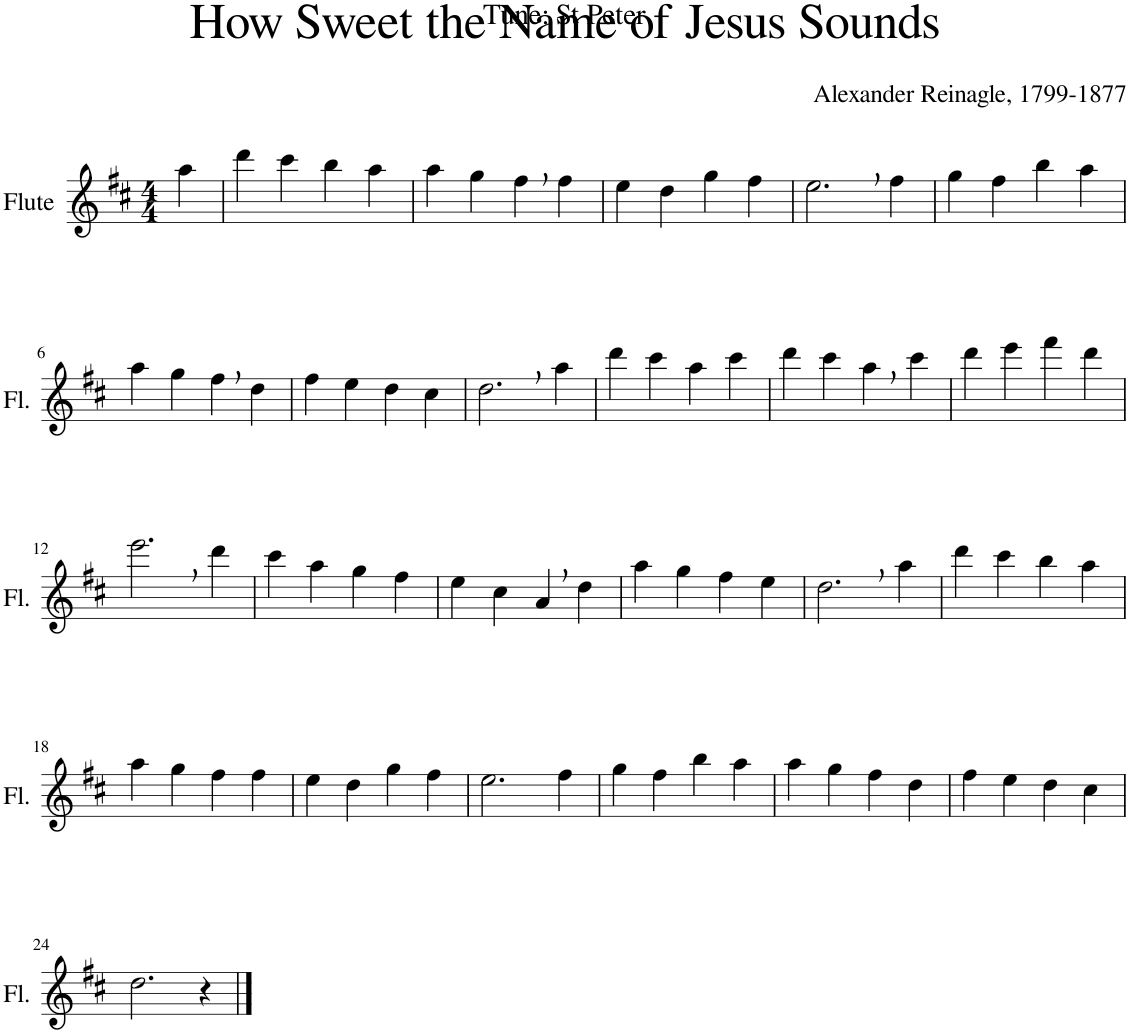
**kern
*part1
*staff1
*I"Flute
*I'Fl.
*clefG2
*k[f#c#]
*M4/4
=
4aa\
=1
4ddd\
4ccc#\
4bb\
4aa\
=2
4aa\
4gg\
4ff#,\
4ff#\
=3
4ee\
4dd\
4gg\
4ff#\
=4
2.ee,\
4ff#\
=5
4gg\
4ff#\
4bb\
4aa\
!!LO:LB:g=z
=6
4aa\
4gg\
4ff#,\
4dd\
=7
4ff#\
4ee\
4dd\
4cc#\
=8
2.dd,\
4aa\
=9
4ddd\
4ccc#\
4aa\
4ccc#\
=10
4ddd\
4ccc#\
4aa,\
4ccc#\
=11
4ddd\
4eee\
4fff#\
4ddd\
!!LO:LB:g=z
=12
2.eee,\
4ddd\
=13
4ccc#\
4aa\
4gg\
4ff#\
=14
4ee\
4cc#\
4a,/
4dd\
=15
4aa\
4gg\
4ff#\
4ee\
=16
2.dd,\
4aa\
=17
4ddd\
4ccc#\
4bb\
4aa\
!!LO:LB:g=z
=18
4aa\
4gg\
4ff#\
4ff#\
=19
4ee\
4dd\
4gg\
4ff#\
=20
2.ee\
4ff#\
=21
4gg\
4ff#\
4bb\
4aa\
=22
4aa\
4gg\
4ff#\
4dd\
=23
4ff#\
4ee\
4dd\
4cc#\
!!LO:LB:g=z
=24
2.dd\
4r
==
*-
